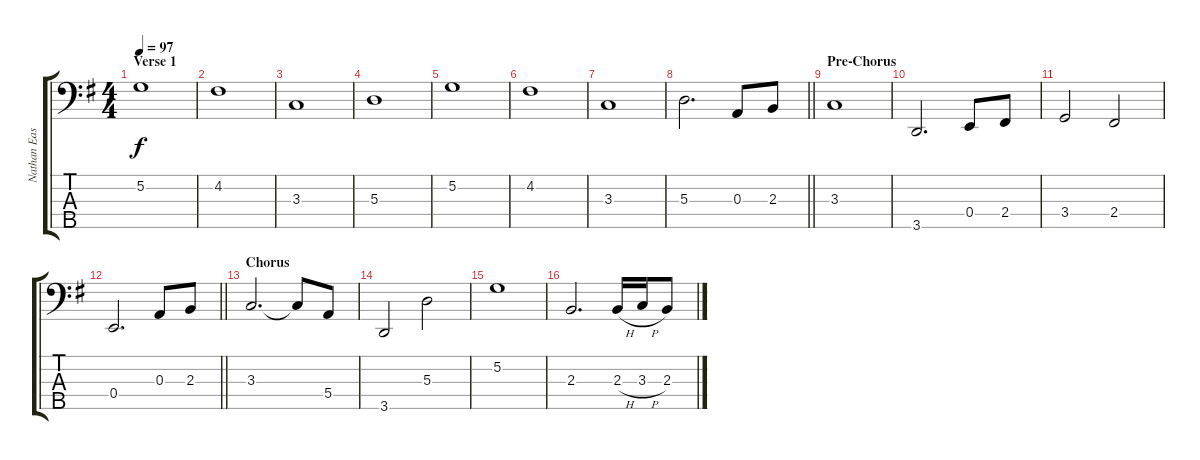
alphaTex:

\track ("Nathan East" "Nathan Eas") {instrument electricbassfinger}
\staff {score tabs}
\tuning (G2 D2 A1 E1 B0) {hide}
\ts (4 4)
\section ("" "Verse 1")
\tempo 97
\clef f4
\ks g
5.2.1{dy f} |
4.2.1 |
3.3.1 |
5.3.1 |
5.2.1 |
4.2.1 |
3.3.1 |
\barLineRight lightlight
5.3.2{d} 0.3.8 2.3.8 |
\section ("" "Pre-Chorus")
3.3.1 |
3.5.2{d} 0.4.8 2.4.8 |
3.4.2 2.4.2 |
\barLineRight lightlight
0.4.2{d} 0.3.8 2.3.8 |
\section ("" "Chorus")
3.3.2{d} 3.3{t}.8 5.4.8 |
3.5.2 5.3.2 |
5.2.1 |
2.3.2{d} 2.3{h}.16 3.3{h}.16 2.3.8
